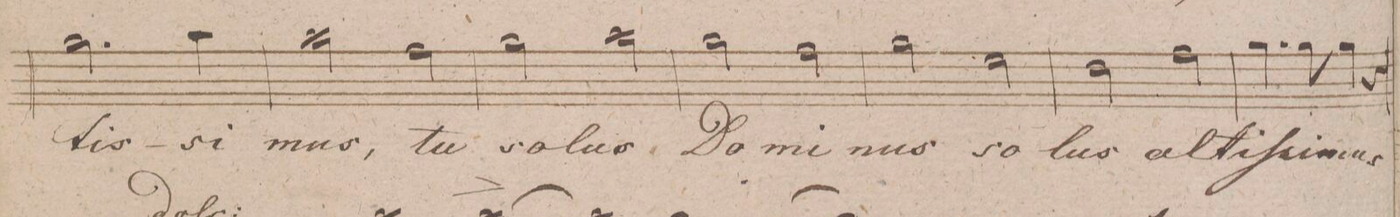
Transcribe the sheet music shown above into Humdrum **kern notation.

**kern	**text	**dynam
*I"Soprano.	*	*
*clefC1	*	*
*k[f#c#g#d#]	*	*
*met(c)	*	*
*M4/4	*	*
2.ee\	-tis-	.
4ff#\	-si-	.
=187	=187	=187
2ff#\	-mus,	.
2dd#\	tu	.
=188	=188	=188
2ee\	so-	.
2ff#\	-lus	.
=189	=189	=189
2ee\	Do-	.
2dd#\	-mi-	.
=190	=190	=190
2ee\	-nus	.
2cc#\	so-	.
=191	=191	=191
2b\	-lus	.
2dd#\	al-	.
=192	=192	=192
4.ee\	-tis-	.
8ee\	-si-	.
4ee\	-mus	.
4r	.	.
=193	=193	=193
*-	*-	*-
